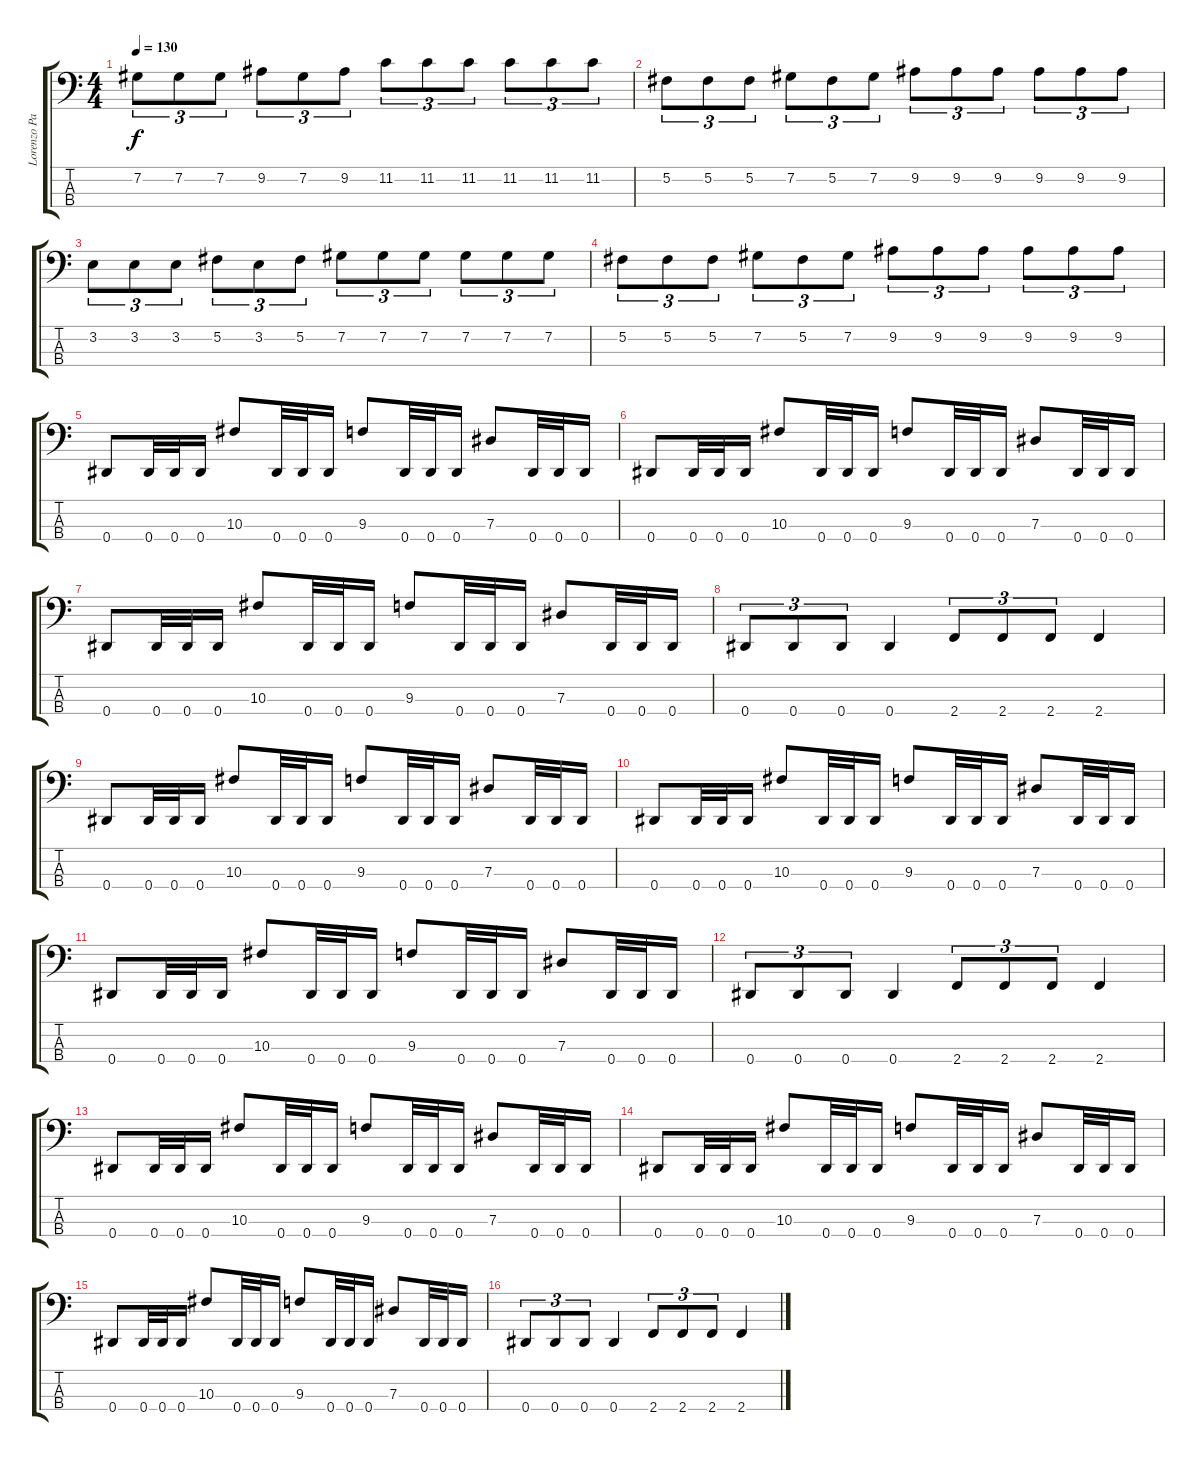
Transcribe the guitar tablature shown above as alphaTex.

\track ("Lorenzo Partida" "Lorenzo Pa") {instrument electricbasspick}
\staff {score tabs}
\tuning (Gb2 Db2 Ab1 Eb1) {hide}
\ts (4 4)
\tempo 130
\clef f4
\ks c
7.2.8{tu (3 2) dy f} 7.2.8{tu (3 2)} 7.2.8{tu (3 2)} 9.2.8{tu (3 2)} 7.2.8{tu (3 2)} 9.2.8{tu (3 2)} 11.2.8{tu (3 2)} 11.2.8{tu (3 2)} 11.2.8{tu (3 2)} 11.2.8{tu (3 2)} 11.2.8{tu (3 2)} 11.2.8{tu (3 2)} |
5.2.8{tu (3 2)} 5.2.8{tu (3 2)} 5.2.8{tu (3 2)} 7.2.8{tu (3 2)} 5.2.8{tu (3 2)} 7.2.8{tu (3 2)} 9.2.8{tu (3 2)} 9.2.8{tu (3 2)} 9.2.8{tu (3 2)} 9.2.8{tu (3 2)} 9.2.8{tu (3 2)} 9.2.8{tu (3 2)} |
3.2.8{tu (3 2)} 3.2.8{tu (3 2)} 3.2.8{tu (3 2)} 5.2.8{tu (3 2)} 3.2.8{tu (3 2)} 5.2.8{tu (3 2)} 7.2.8{tu (3 2)} 7.2.8{tu (3 2)} 7.2.8{tu (3 2)} 7.2.8{tu (3 2)} 7.2.8{tu (3 2)} 7.2.8{tu (3 2)} |
5.2.8{tu (3 2)} 5.2.8{tu (3 2)} 5.2.8{tu (3 2)} 7.2.8{tu (3 2)} 5.2.8{tu (3 2)} 7.2.8{tu (3 2)} 9.2.8{tu (3 2)} 9.2.8{tu (3 2)} 9.2.8{tu (3 2)} 9.2.8{tu (3 2)} 9.2.8{tu (3 2)} 9.2.8{tu (3 2)} |
0.4.8 0.4.32 0.4.32 0.4.16 10.3.8 0.4.32 0.4.32 0.4.16 9.3.8 0.4.32 0.4.32 0.4.16 7.3.8 0.4.32 0.4.32 0.4.16 |
0.4.8 0.4.32 0.4.32 0.4.16 10.3.8 0.4.32 0.4.32 0.4.16 9.3.8 0.4.32 0.4.32 0.4.16 7.3.8 0.4.32 0.4.32 0.4.16 |
0.4.8 0.4.32 0.4.32 0.4.16 10.3.8 0.4.32 0.4.32 0.4.16 9.3.8 0.4.32 0.4.32 0.4.16 7.3.8 0.4.32 0.4.32 0.4.16 |
0.4.8{tu (3 2)} 0.4.8{tu (3 2)} 0.4.8{tu (3 2)} 0.4.4 2.4.8{tu (3 2)} 2.4.8{tu (3 2)} 2.4.8{tu (3 2)} 2.4.4 |
0.4.8 0.4.32 0.4.32 0.4.16 10.3.8 0.4.32 0.4.32 0.4.16 9.3.8 0.4.32 0.4.32 0.4.16 7.3.8 0.4.32 0.4.32 0.4.16 |
0.4.8 0.4.32 0.4.32 0.4.16 10.3.8 0.4.32 0.4.32 0.4.16 9.3.8 0.4.32 0.4.32 0.4.16 7.3.8 0.4.32 0.4.32 0.4.16 |
0.4.8 0.4.32 0.4.32 0.4.16 10.3.8 0.4.32 0.4.32 0.4.16 9.3.8 0.4.32 0.4.32 0.4.16 7.3.8 0.4.32 0.4.32 0.4.16 |
0.4.8{tu (3 2)} 0.4.8{tu (3 2)} 0.4.8{tu (3 2)} 0.4.4 2.4.8{tu (3 2)} 2.4.8{tu (3 2)} 2.4.8{tu (3 2)} 2.4.4 |
0.4.8 0.4.32 0.4.32 0.4.16 10.3.8 0.4.32 0.4.32 0.4.16 9.3.8 0.4.32 0.4.32 0.4.16 7.3.8 0.4.32 0.4.32 0.4.16 |
0.4.8 0.4.32 0.4.32 0.4.16 10.3.8 0.4.32 0.4.32 0.4.16 9.3.8 0.4.32 0.4.32 0.4.16 7.3.8 0.4.32 0.4.32 0.4.16 |
0.4.8 0.4.32 0.4.32 0.4.16 10.3.8 0.4.32 0.4.32 0.4.16 9.3.8 0.4.32 0.4.32 0.4.16 7.3.8 0.4.32 0.4.32 0.4.16 |
0.4.8{tu (3 2)} 0.4.8{tu (3 2)} 0.4.8{tu (3 2)} 0.4.4 2.4.8{tu (3 2)} 2.4.8{tu (3 2)} 2.4.8{tu (3 2)} 2.4.4
